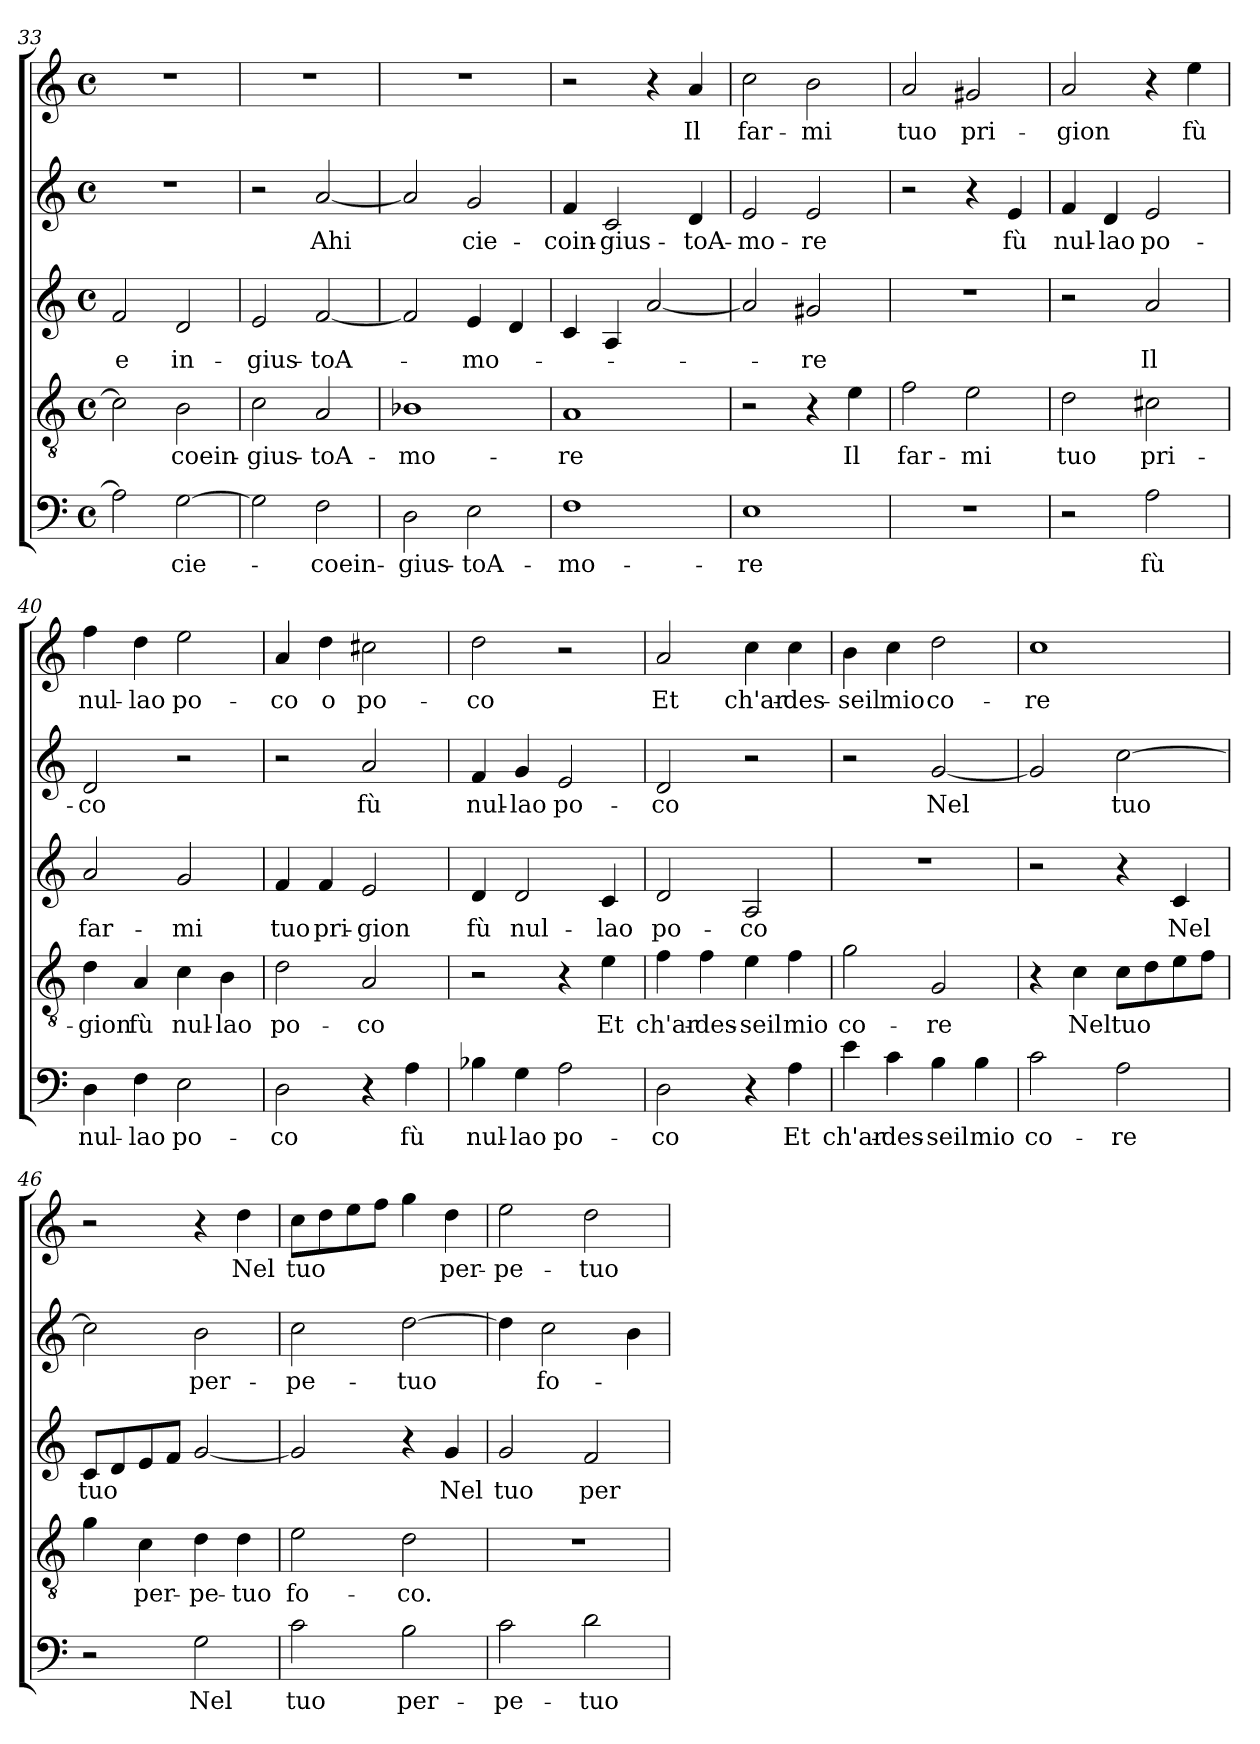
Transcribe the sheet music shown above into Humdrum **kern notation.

**kern	**text	**kern	**text	**kern	**text	**kern	**text	**kern	**text
*part5	*part5	*part4	*part4	*part3	*part3	*part2	*part2	*part1	*part1
*staff5	*staff5	*staff4	*staff4	*staff3	*staff3	*staff2	*staff2	*staff1	*staff1
*clefF4	*	*clefGv2	*	*clefG2	*	*clefG2	*	*clefG2	*
*k[]	*	*k[]	*	*k[]	*	*k[]	*	*k[]	*
*C:	*	*C:	*	*C:	*	*C:	*	*C:	*
*M4/4	*	*M4/4	*	*M4/4	*	*M4/4	*	*M4/4	*
*met(c)	*	*met(c)	*	*met(c)	*	*met(c)	*	*met(c)	*
=33	=33	=33	=33	=33	=33	=33	=33	=33	=33
2A\]	.	2c\]	.	2f/	e	1r	.	1r	.
[2G\	cie-	2B\	-coein-	2d/	in-	.	.	.	.
=34	=34	=34	=34	=34	=34	=34	=34	=34	=34
2G\]	.	2c\	-gius-	2e/	-gius-	2r	.	1r	.
2F\	-coein-	2A/	-toA-	[2f/	-toA-	[2a/	Ahi	.	.
=35	=35	=35	=35	=35	=35	=35	=35	=35	=35
2D\	-gius-	1B-X	-mo-	2f/]	.	2a/]	.	1r	.
2E\	-toA-	.	.	4e/	-mo-	2g/	cie-	.	.
.	.	.	.	4d/	.	.	.	.	.
!!LO:LB:g=z
=36	=36	=36	=36	=36	=36	=36	=36	=36	=36
1F	-mo-	1A	-re	4c/	.	4f/	-coin-	2r	.
.	.	.	.	4A/	.	2c/	-gius-	.	.
.	.	.	.	[2a/	.	.	.	4r	.
.	.	.	.	.	.	4d/	-toA-	4a/	Il
=37	=37	=37	=37	=37	=37	=37	=37	=37	=37
1E	-re	2r	.	2a/]	.	2e/	-mo-	2cc\	far-
.	.	4r	.	2g#X/	-re	2e/	-re	2b\	-mi
.	.	4e\	Il	.	.	.	.	.	.
=38	=38	=38	=38	=38	=38	=38	=38	=38	=38
1r	.	2f\	far-	1r	.	2r	.	2a/	tuo
.	.	2e\	-mi	.	.	4r	.	2g#X/	pri-
.	.	.	.	.	.	4e/	fù	.	.
=39	=39	=39	=39	=39	=39	=39	=39	=39	=39
2r	.	2d\	tuo	2r	.	4f/	nul-	2a/	-gion
.	.	.	.	.	.	4d/	-lao	.	.
2A\	fù	2c#X\	pri-	2a/	Il	2e/	po-	4r	.
.	.	.	.	.	.	.	.	4ee\	fù
=40	=40	=40	=40	=40	=40	=40	=40	=40	=40
4D\	nul-	4d\	-gion	2a/	far-	2d/	-co	4ff\	nul-
4F\	-lao	4A/	fù	.	.	.	.	4dd\	-lao
2E\	po-	4c\	nul-	2g/	-mi	2r	.	2ee\	po-
.	.	4B\	-lao	.	.	.	.	.	.
!!LO:LB:g=z
=41	=41	=41	=41	=41	=41	=41	=41	=41	=41
2D\	-co	2d\	po-	4f/	tuo	2r	.	4a/	-co
.	.	.	.	4f/	pri-	.	.	4dd\	o
4r	.	2A/	-co	2e/	-gion	2a/	fù	2cc#X\	po-
4A\	fù	.	.	.	.	.	.	.	.
=42	=42	=42	=42	=42	=42	=42	=42	=42	=42
4B-X\	nul-	2r	.	4d/	fù	4f/	nul-	2dd\	-co
4G\	-lao	.	.	2d/	nul-	4g/	-lao	.	.
2A\	po-	4r	.	.	.	2e/	po-	2r	.
.	.	4e\	Et	4c/	-lao	.	.	.	.
=43	=43	=43	=43	=43	=43	=43	=43	=43	=43
2D\	-co	4f\	ch'ar-	2d/	po-	2d/	-co	2a/	Et
.	.	4f\	-des-	.	.	.	.	.	.
4r	.	4e\	-seil	2A/	-co	2r	.	4cc\	ch'ar-
4A\	Et	4f\	mio	.	.	.	.	4cc\	-des-
=44	=44	=44	=44	=44	=44	=44	=44	=44	=44
4e\	ch'ar-	2g\	co-	1r	.	2r	.	4b\	-seil
4c\	-des-	.	.	.	.	.	.	4cc\	mio
4B\	-seil	2G/	-re	.	.	[2g/	Nel	2dd\	co-
4B\	mio	.	.	.	.	.	.	.	.
=45	=45	=45	=45	=45	=45	=45	=45	=45	=45
2c\	co-	4r	.	2r	.	2g/]	.	1cc	-re
.	.	4c\	Nel	.	.	.	.	.	.
2A\	-re	8c\L	tuo	4r	.	[2cc\	tuo	.	.
.	.	8d\	.	.	.	.	.	.	.
.	.	8e\	.	4c/	Nel	.	.	.	.
.	.	8f\J	.	.	.	.	.	.	.
!!LO:PB:g=z
=46	=46	=46	=46	=46	=46	=46	=46	=46	=46
2r	.	4g\	.	8c/L	tuo	2cc\]	.	2r	.
.	.	.	.	8d/	.	.	.	.	.
.	.	4c\	per-	8e/	.	.	.	.	.
.	.	.	.	8f/J	.	.	.	.	.
2G\	Nel	4d\	-pe-	[2g/	.	2b\	per-	4r	.
.	.	4d\	-tuo	.	.	.	.	4dd\	Nel
=47	=47	=47	=47	=47	=47	=47	=47	=47	=47
2c\	tuo	2e\	fo-	2g/]	.	2cc\	-pe-	8cc\L	tuo
.	.	.	.	.	.	.	.	8dd\	.
.	.	.	.	.	.	.	.	8ee\	.
.	.	.	.	.	.	.	.	8ff\J	.
2B\	per-	2d\	-co.	4r	.	[2dd\	-tuo	4gg\	.
.	.	.	.	4g/	Nel	.	.	4dd\	per-
=48	=48	=48	=48	=48	=48	=48	=48	=48	=48
2c\	-pe-	1r	.	2g/	tuo	4dd\]	.	2ee\	-pe-
.	.	.	.	.	.	2cc\	fo-	.	.
2d\	-tuo	.	.	2f/	per-	.	.	2dd\	-tuo
.	.	.	.	.	.	4b\	.	.	.
=	=	=	=	=	=	=	=	=	=
*-	*-	*-	*-	*-	*-	*-	*-	*-	*-
